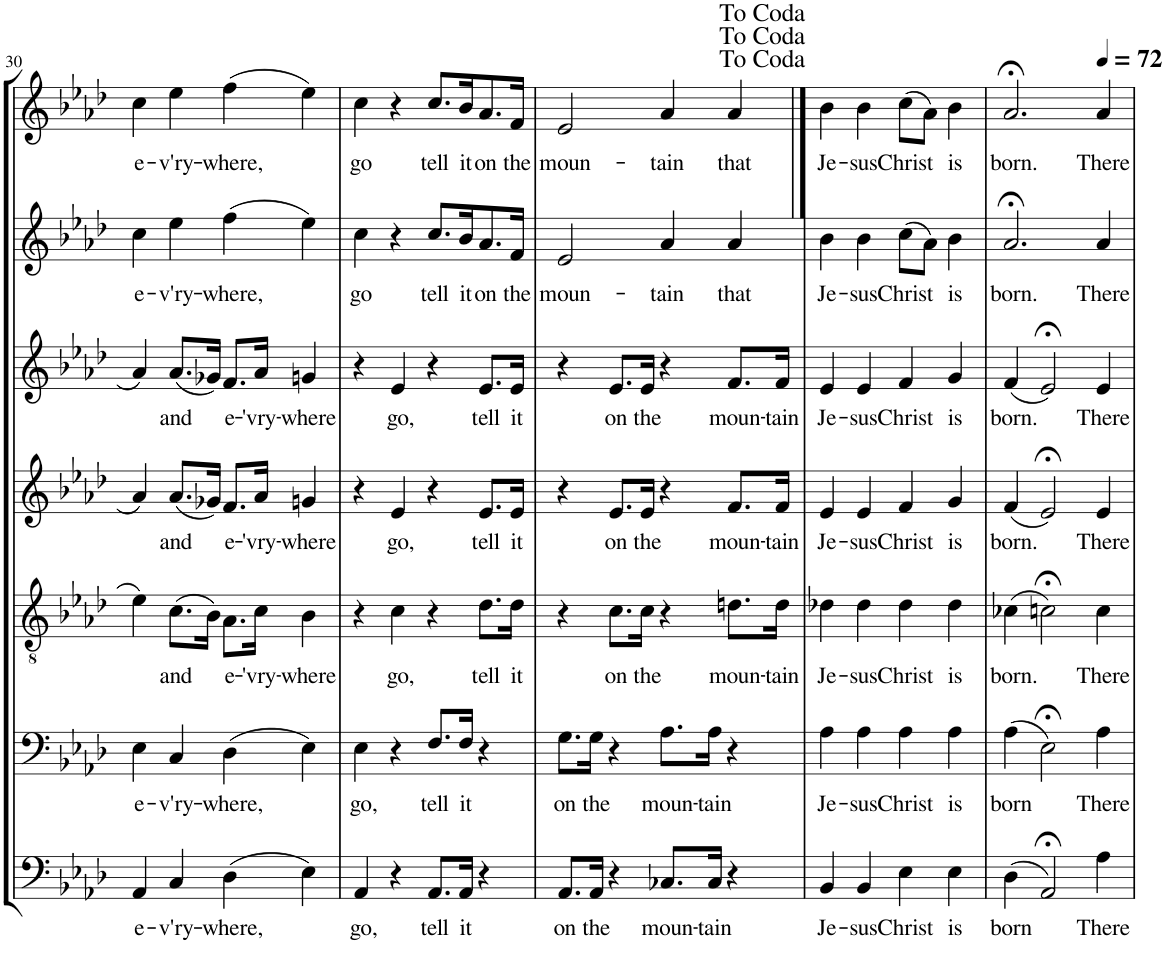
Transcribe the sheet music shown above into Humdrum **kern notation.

**kern	**text	**kern	**text	**kern	**text	**kern	**text	**kern	**text	**kern	**text	**kern	**text
*part7	*part7	*part6	*part6	*part5	*part5	*part4	*part4	*part3	*part3	*part2	*part2	*part1	*part1
*staff7	*staff7	*staff6	*staff6	*staff5	*staff5	*staff4	*staff4	*staff3	*staff3	*staff2	*staff2	*staff1	*staff1
*I"Bassi II	*	*I"Bassi I	*	*I"Tenori	*	*I"Contralti II	*	*I"Contralti I	*	*I"Soprani II	*	*I"Soprani I	*
!!LO:PB:g=z
*clefF4	*	*clefF4	*	*clefGv2	*	*clefG2	*	*clefG2	*	*clefG2	*	*clefG2	*
*	*	*	*	*	*	*	*	*	*	*Trd1c2	*	*Trd1c2	*
*k[b-e-a-d-]	*	*k[b-e-a-d-]	*	*k[b-e-a-d-]	*	*k[b-e-a-d-]	*	*k[b-e-a-d-]	*	*k[b-e-a-d-]	*	*k[b-e-a-d-]	*
*A-:	*	*A-:	*	*A-:	*	*A-:	*	*A-:	*	*A-:	*	*A-:	*
*M4/4	*	*M4/4	*	*M4/4	*	*M4/4	*	*M4/4	*	*M4/4	*	*M4/4	*
=30	=30	=30	=30	=30	=30	=30	=30	=30	=30	=30	=30	=30	=30
!	!LO:LY:b	!	!LO:LY:b	!	!	!	!	!	!	!	!LO:LY:b	!	!LO:LY:b
4AA-/	e-	4E-\	e-	4e-\	.	4a-/	.	4a-/	.	4cc\	e-	4cc\	e-
!	!LO:LY:b	!	!LO:LY:b	!	!LO:LY:b	!	!LO:LY:b	!	!LO:LY:b	!	!LO:LY:b	!	!LO:LY:b
4C/	-v'ry-	4C/	-v'ry-	(8.c\L	and	(8.a-/L	and	(8.a-/L	and	4ee-\	-v'ry-	4ee-\	-v'ry-
.	.	.	.	16B-\Jk)	.	16g-X/Jk)	.	16g-X/Jk)	.	.	.	.	.
!	!LO:LY:b	!	!LO:LY:b	!	!LO:LY:b	!	!LO:LY:b	!	!LO:LY:b	!	!LO:LY:b	!	!LO:LY:b
(4D-\	-where,	(4D-\	-where,	8.A-\L	e-	8.f/L	e-	8.f/L	e-	(4ff\	-where,	(4ff\	-where,
!	!	!	!	!	!LO:LY:b	!	!LO:LY:b	!	!LO:LY:b	!	!	!	!
.	.	.	.	16c\Jk	-'vry-	16a-/Jk	-'vry-	16a-/Jk	-'vry-	.	.	.	.
!	!	!	!	!	!LO:LY:b	!	!LO:LY:b	!	!LO:LY:b	!	!	!	!
4E-\)	.	4E-\)	.	4B-\	-where	4gn/	-where	4gn/	-where	4ee-\)	.	4ee-\)	.
=31	=31	=31	=31	=31	=31	=31	=31	=31	=31	=31	=31	=31	=31
!	!LO:LY:b	!	!LO:LY:b	!	!	!	!	!	!	!	!LO:LY:b	!	!LO:LY:b
4AA-/	go,	4E-\	go,	4r	.	4r	.	4r	.	4cc\	go	4cc\	go
!	!	!	!	!	!LO:LY:b	!	!LO:LY:b	!	!LO:LY:b	!	!	!	!
4r	.	4r	.	4c\	go,	4e-/	go,	4e-/	go,	4r	.	4r	.
!	!LO:LY:b	!	!LO:LY:b	!	!	!	!	!	!	!	!LO:LY:b	!	!LO:LY:b
8.AA-/L	tell	8.F/L	tell	4r	.	4r	.	4r	.	8.cc/L	tell	8.cc/L	tell
!	!LO:LY:b	!	!LO:LY:b	!	!	!	!	!	!	!	!LO:LY:b	!	!LO:LY:b
16AA-/Jk	it	16F/Jk	it	.	.	.	.	.	.	16b-/K	it	16b-/K	it
!	!	!	!	!	!LO:LY:b	!	!LO:LY:b	!	!LO:LY:b	!	!LO:LY:b	!	!LO:LY:b
4r	.	4r	.	8.d-\L	tell	8.e-/L	tell	8.e-/L	tell	8.a-/	on	8.a-/	on
!	!	!	!	!	!LO:LY:b	!	!LO:LY:b	!	!LO:LY:b	!	!LO:LY:b	!	!LO:LY:b
.	.	.	.	16d-\Jk	it	16e-/Jk	it	16e-/Jk	it	16f/Jk	the	16f/Jk	the
=32	=32	=32	=32	=32	=32	=32	=32	=32	=32	=32	=32	=32	=32
!	!LO:LY:b	!	!LO:LY:b	!	!	!	!	!	!	!	!LO:LY:b	!	!LO:LY:b
8.AA-/L	on	8.G\L	on	4r	.	4r	.	4r	.	2e-/	moun-	2e-/	moun-
!	!LO:LY:b	!	!LO:LY:b	!	!	!	!	!	!	!	!	!	!
16AA-/Jk	the	16G\Jk	the	.	.	.	.	.	.	.	.	.	.
!	!	!	!	!	!LO:LY:b	!	!LO:LY:b	!	!LO:LY:b	!	!	!	!
4r	.	4r	.	8.c\L	on	8.e-/L	on	8.e-/L	on	.	.	.	.
!	!	!	!	!	!LO:LY:b	!	!LO:LY:b	!	!LO:LY:b	!	!	!	!
.	.	.	.	16c\Jk	the	16e-/Jk	the	16e-/Jk	the	.	.	.	.
!	!LO:LY:b	!	!LO:LY:b	!	!	!	!	!	!	!	!LO:LY:b	!	!LO:LY:b
8.C-X/L	moun-	8.A-\L	moun-	4r	.	4r	.	4r	.	4a-/	-tain	4a-/	-tain
!	!LO:LY:b	!	!LO:LY:b	!	!	!	!	!	!	!	!	!	!
16C-/Jk	-tain	16A-\Jk	-tain	.	.	.	.	.	.	.	.	.	.
!	!	!	!	!	!LO:LY:b	!	!LO:LY:b	!	!LO:LY:b	!	!LO:LY:b	!	!LO:LY:b
4r	.	4r	.	8.dn\L	moun-	8.f/L	moun-	8.f/L	moun-	4a-/	that	4a-/	that
!	!	!	!	!	!LO:LY:b	!	!LO:LY:b	!	!LO:LY:b	!	!	!	!
.	.	.	.	16d\Jk	-tain	16f/Jk	-tain	16f/Jk	-tain	.	.	.	.
==33	==33	==33	==33	==33	==33	==33	==33	==33	==33	==33	==33	==33	==33
!	!LO:LY:b	!	!LO:LY:b	!	!LO:LY:b	!	!LO:LY:b	!	!LO:LY:b	!	!LO:LY:b	!	!LO:LY:b
4BB-/	Je-	4A-\	Je-	4d-X\	Je-	4e-/	Je-	4e-/	Je-	4b-\	Je-	4b-\	Je-
!	!LO:LY:b	!	!LO:LY:b	!	!LO:LY:b	!	!LO:LY:b	!	!LO:LY:b	!	!LO:LY:b	!	!LO:LY:b
4BB-/	-sus	4A-\	-sus	4d-\	-sus	4e-/	-sus	4e-/	-sus	4b-\	-sus	4b-\	-sus
!	!LO:LY:b	!	!LO:LY:b	!	!LO:LY:b	!	!LO:LY:b	!	!LO:LY:b	!	!LO:LY:b	!	!LO:LY:b
4E-\	Christ	4A-\	Christ	4d-\	Christ	4f/	Christ	4f/	Christ	(8cc\L	Christ	(8cc\L	Christ
.	.	.	.	.	.	.	.	.	.	8a-\J)	.	8a-\J)	.
!	!LO:LY:b	!	!LO:LY:b	!	!LO:LY:b	!	!LO:LY:b	!	!LO:LY:b	!	!LO:LY:b	!	!LO:LY:b
4E-\	is	4A-\	is	4d-\	is	4g/	is	4g/	is	4b-\	is	4b-\	is
=34	=34	=34	=34	=34	=34	=34	=34	=34	=34	=34	=34	=34	=34
!	!LO:LY:b	!	!LO:LY:b	!	!LO:LY:b	!	!LO:LY:b	!	!LO:LY:b	!	!LO:LY:b	!	!LO:LY:b
(4D-\	born	(4A-\	born	(4c-X\	born.	(4f/	born.	(4f/	born.	2.a-;</	born.	2.a-;</	born.
2AA-;</)	.	2E-;<\)	.	2cn;<\)	.	2e-;</)	.	2e-;</)	.	.	.	.	.
*	*	*	*	*	*	*	*	*	*	*	*	*MM72	*
!	!LO:LY:b	!	!LO:LY:b	!	!LO:LY:b	!	!LO:LY:b	!	!LO:LY:b	!	!LO:LY:b	!	!LO:LY:b
4A-\	There	4A-\	There	4c\	There	4e-/	There	4e-/	There	4a-/	There	4a-/	There
=	=	=	=	=	=	=	=	=	=	=	=	=	=
*-	*-	*-	*-	*-	*-	*-	*-	*-	*-	*-	*-	*-	*-
